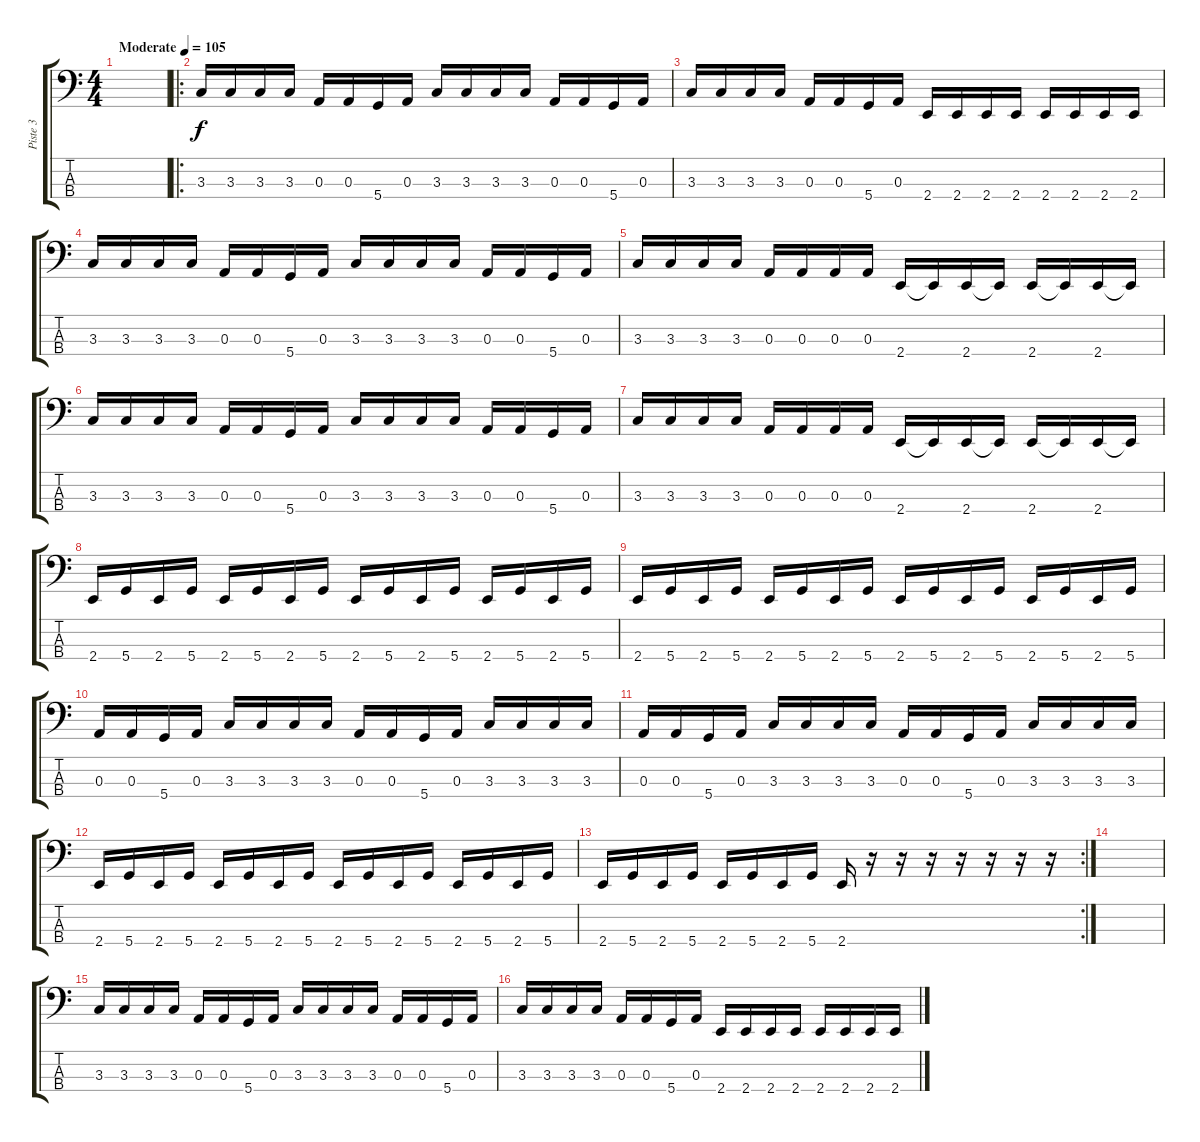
\track ("Piste 3" "Piste 3") {instrument electricbassfinger}
\staff {score tabs}
\tuning (G2 D2 A1 D1) {hide}
\ts (4 4)
\tempo (105 "Moderate")
\clef f4
\ks c
|
\ro
3.3.16 3.3.16 3.3.16 3.3.16 0.3.16 0.3.16 5.4.16 0.3.16 3.3.16 3.3.16 3.3.16 3.3.16 0.3.16 0.3.16 5.4.16 0.3.16 |
3.3.16 3.3.16 3.3.16 3.3.16 0.3.16 0.3.16 5.4.16 0.3.16 2.4.16 2.4.16 2.4.16 2.4.16 2.4.16 2.4.16 2.4.16 2.4.16 |
3.3.16 3.3.16 3.3.16 3.3.16 0.3.16 0.3.16 5.4.16 0.3.16 3.3.16 3.3.16 3.3.16 3.3.16 0.3.16 0.3.16 5.4.16 0.3.16 |
3.3.16 3.3.16 3.3.16 3.3.16 0.3.16 0.3.16 0.3.16 0.3.16 2.4.16 2.4{t}.16 2.4.16 2.4{t}.16 2.4.16 2.4{t}.16 2.4.16 2.4{t}.16 |
3.3.16 3.3.16 3.3.16 3.3.16 0.3.16 0.3.16 5.4.16 0.3.16 3.3.16 3.3.16 3.3.16 3.3.16 0.3.16 0.3.16 5.4.16 0.3.16 |
3.3.16 3.3.16 3.3.16 3.3.16 0.3.16 0.3.16 0.3.16 0.3.16 2.4.16 2.4{t}.16 2.4.16 2.4{t}.16 2.4.16 2.4{t}.16 2.4.16 2.4{t}.16 |
2.4.16 5.4.16 2.4.16 5.4.16 2.4.16 5.4.16 2.4.16 5.4.16 2.4.16 5.4.16 2.4.16 5.4.16 2.4.16 5.4.16 2.4.16 5.4.16 |
2.4.16 5.4.16 2.4.16 5.4.16 2.4.16 5.4.16 2.4.16 5.4.16 2.4.16 5.4.16 2.4.16 5.4.16 2.4.16 5.4.16 2.4.16 5.4.16 |
0.3.16 0.3.16 5.4.16 0.3.16 3.3.16 3.3.16 3.3.16 3.3.16 0.3.16 0.3.16 5.4.16 0.3.16 3.3.16 3.3.16 3.3.16 3.3.16 |
0.3.16 0.3.16 5.4.16 0.3.16 3.3.16 3.3.16 3.3.16 3.3.16 0.3.16 0.3.16 5.4.16 0.3.16 3.3.16 3.3.16 3.3.16 3.3.16 |
2.4.16 5.4.16 2.4.16 5.4.16 2.4.16 5.4.16 2.4.16 5.4.16 2.4.16 5.4.16 2.4.16 5.4.16 2.4.16 5.4.16 2.4.16 5.4.16 |
\rc 2
2.4.16 5.4.16 2.4.16 5.4.16 2.4.16 5.4.16 2.4.16 5.4.16 2.4.16 r.16 r.16 r.16 r.16 r.16 r.16 r.16 |
|
3.3.16 3.3.16 3.3.16 3.3.16 0.3.16 0.3.16 5.4.16 0.3.16 3.3.16 3.3.16 3.3.16 3.3.16 0.3.16 0.3.16 5.4.16 0.3.16 |
3.3.16 3.3.16 3.3.16 3.3.16 0.3.16 0.3.16 5.4.16 0.3.16 2.4.16 2.4.16 2.4.16 2.4.16 2.4.16 2.4.16 2.4.16 2.4.16
